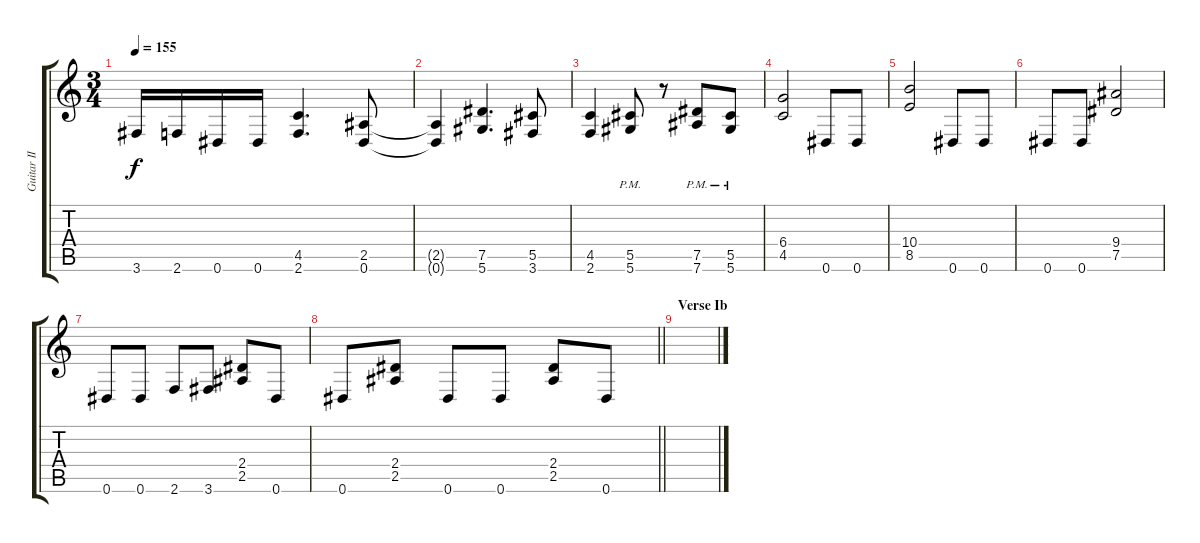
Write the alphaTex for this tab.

\track ("Guitar II" "Guitar II") {instrument distortionguitar}
\staff {score tabs}
\tuning (Eb4 Bb3 Gb3 Db3 Ab2 Eb2) {hide}
\ts (3 4)
\tempo 155
\clef g2
\ks c
3.6.16{dy f} 2.6.16 0.6.16 0.6.16 (4.5 2.6).4{d} (2.5 0.6).8 |
(2.5{t} 0.6{t}).4 (7.5 5.6).4{d} (5.5 3.6).8 |
(4.5 2.6).4 (5.5{pm} 5.6{pm}).8 r.8 (7.5{pm} 7.6{pm}).8 (5.5{pm} 5.6{pm}).8 |
(6.4 4.5).2 0.6.8 0.6.8 |
(10.4 8.5).2 0.6.8 0.6.8 |
0.6.8 0.6.8 (9.4 7.5).2 |
0.6.8 0.6.8 2.6.8 3.6.8 (2.4 2.5).8 0.6.8 |
\barLineRight lightlight
0.6.8 (2.4 2.5).8 0.6.8 0.6.8 (2.4 2.5).8 0.6.8 |
\section ("" "Verse Ib")
